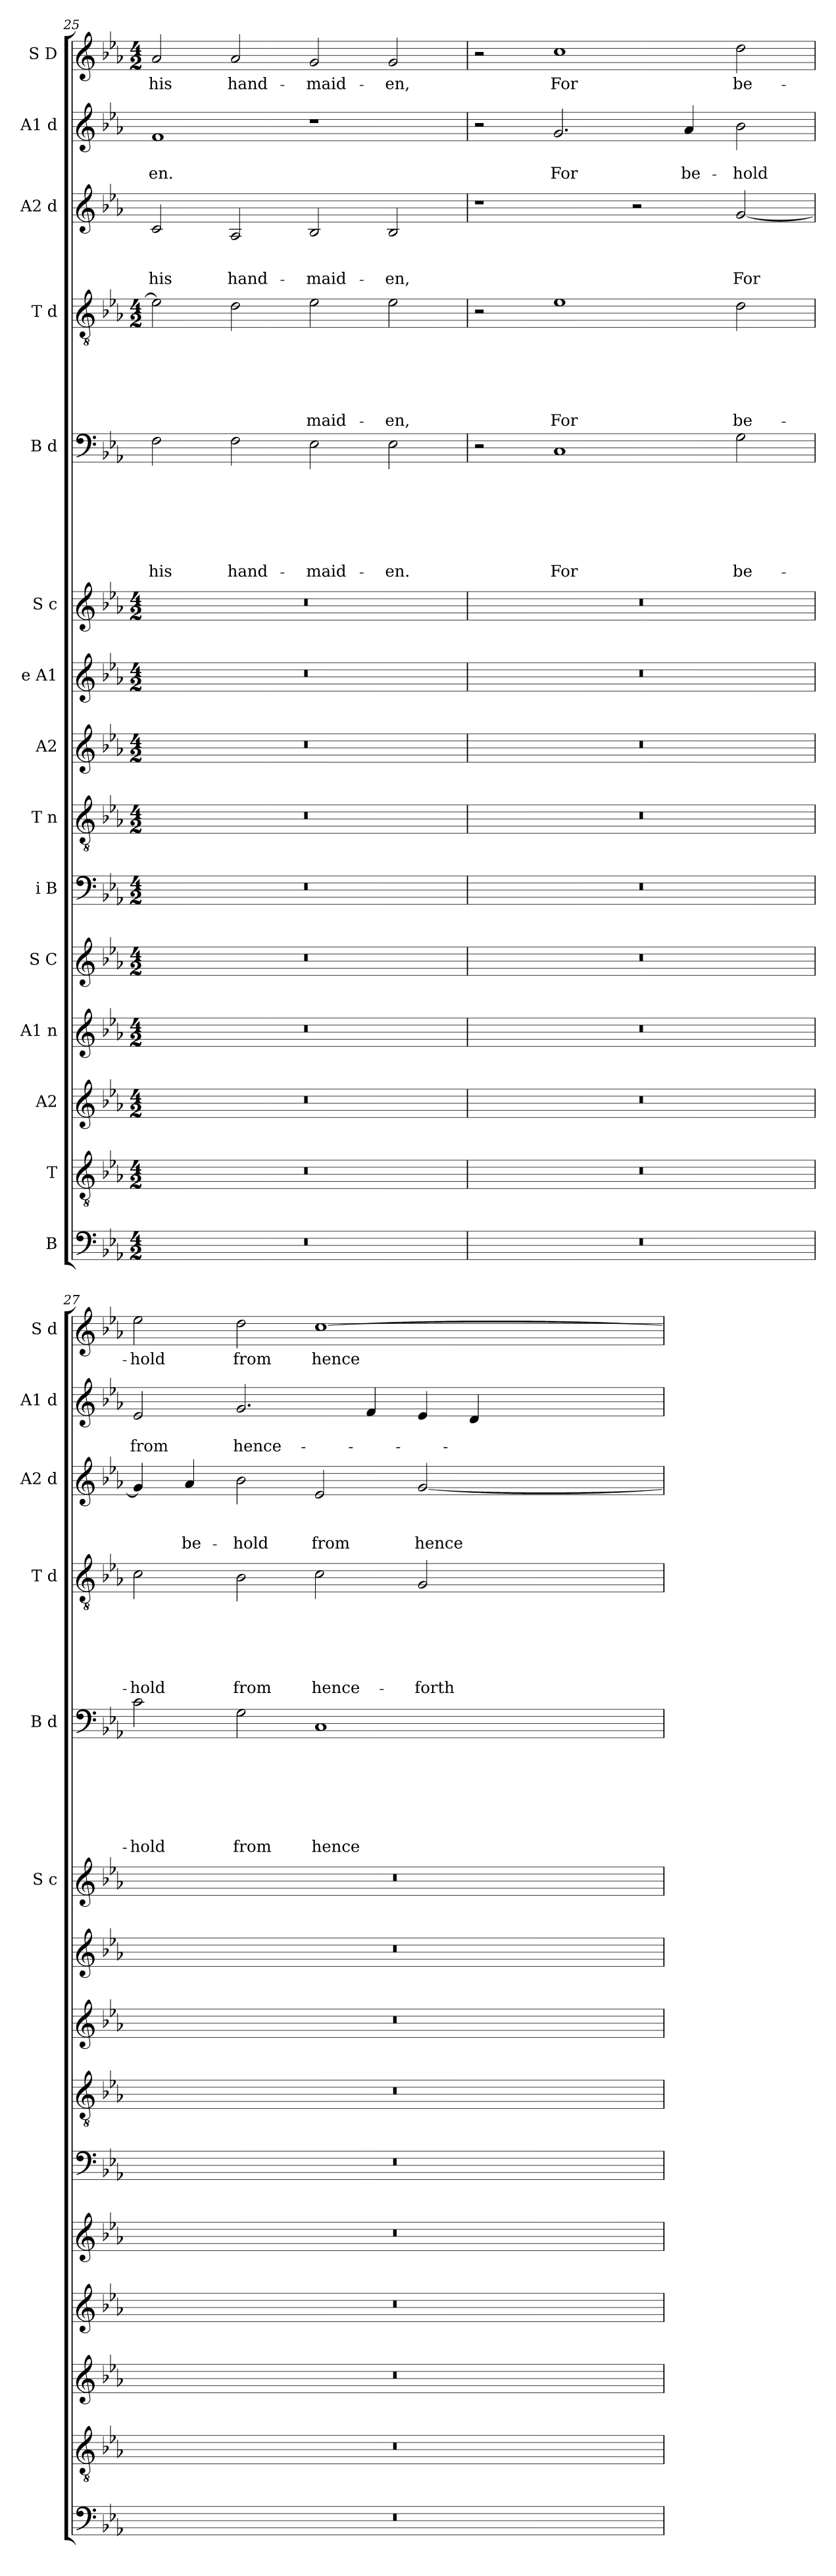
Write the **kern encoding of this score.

**kern	**kern	**kern	**kern	**kern	**kern	**kern	**kern	**kern	**kern	**kern	**text	**text	**text	**text	**text	**text	**text	**kern	**text	**text	**text	**text	**text	**text	**kern	**text	**text	**text	**kern	**text	**text	**kern	**text
*part15	*part14	*part13	*part12	*part11	*part10	*part9	*part8	*part7	*part6	*part5	*part5	*part5	*part5	*part5	*part5	*part5	*part5	*part4	*part4	*part4	*part4	*part4	*part4	*part4	*part3	*part3	*part3	*part3	*part2	*part2	*part2	*part1	*part1
*staff15	*staff14	*staff13	*staff12	*staff11	*staff10	*staff9	*staff8	*staff7	*staff6	*staff5	*staff5	*staff5	*staff5	*staff5	*staff5	*staff5	*staff5	*staff4	*staff4	*staff4	*staff4	*staff4	*staff4	*staff4	*staff3	*staff3	*staff3	*staff3	*staff2	*staff2	*staff2	*staff1	*staff1
*I"B	*I"T	*I"A2	*I"A1 n	*I"S C	*I"i B	*I"T n	*I"A2	*I"e A1	*I"S c	*I"B d	*	*	*	*	*	*	*	*I"T d	*	*	*	*	*	*	*I"A2 d	*	*	*	*I"A1 d	*	*	*I"S D	*
*	*	*	*	*	*	*	*	*	*I'S c	*I'B d	*	*	*	*	*	*	*	*I'T d	*	*	*	*	*	*	*I'A2 d	*	*	*	*I'A1 d	*	*	*I'S d	*
*clefF4	*clefGv2	*clefG2	*clefG2	*clefG2	*clefF4	*clefGv2	*clefG2	*clefG2	*clefG2	*clefF4	*	*	*	*	*	*	*	*clefGv2	*	*	*	*	*	*	*clefG2	*	*	*	*clefG2	*	*	*clefG2	*
*k[b-e-a-]	*k[b-e-a-]	*k[b-e-a-]	*k[b-e-a-]	*k[b-e-a-]	*k[b-e-a-]	*k[b-e-a-]	*k[b-e-a-]	*k[b-e-a-]	*k[b-e-a-]	*k[b-e-a-]	*	*	*	*	*	*	*	*k[b-e-a-]	*	*	*	*	*	*	*k[b-e-a-]	*	*	*	*k[b-e-a-]	*	*	*k[b-e-a-]	*
*E-:	*E-:	*E-:	*E-:	*E-:	*E-:	*E-:	*E-:	*E-:	*E-:	*E-:	*	*	*	*	*	*	*	*E-:	*	*	*	*	*	*	*E-:	*	*	*	*E-:	*	*	*E-:	*
*M4/2	*M4/2	*M4/2	*M4/2	*M4/2	*M4/2	*M4/2	*M4/2	*M4/2	*M4/2	*	*	*	*	*	*	*	*	*M4/2	*	*	*	*	*	*	*	*	*	*	*	*	*	*M4/2	*
=25	=25	=25	=25	=25	=25	=25	=25	=25	=25	=25	=25	=25	=25	=25	=25	=25	=25	=25	=25	=25	=25	=25	=25	=25	=25	=25	=25	=25	=25	=25	=25	=25	=25
!	!	!	!	!	!	!	!	!	!	!	!	!	!	!	!	!	!LO:LY:b	!	!	!	!	!	!	!	!	!	!	!LO:LY:b	!	!	!LO:LY:b	!	!LO:LY:b
0r	0r	0r	0r	0r	0r	0r	0r	0r	0r	2F\	.	.	.	.	.	.	his	2e-\]	.	.	.	.	.	.	2c/	.	.	his	1f	.	-en.	2a-/	his
!	!	!	!	!	!	!	!	!	!	!	!	!	!	!	!	!	!LO:LY:b	!	!	!	!	!	!	!	!	!	!	!LO:LY:b	!	!	!	!	!LO:LY:b
.	.	.	.	.	.	.	.	.	.	2F\	.	.	.	.	.	.	hand-	2d\	.	.	.	.	.	.	2A-/	.	.	hand-	.	.	.	2a-/	hand-
!	!	!	!	!	!	!	!	!	!	!	!	!	!	!	!	!	!LO:LY:b	!	!	!	!	!	!	!LO:LY:b	!	!	!	!LO:LY:b	!	!	!	!	!LO:LY:b
.	.	.	.	.	.	.	.	.	.	2E-\	.	.	.	.	.	.	-maid-	2e-\	.	.	.	.	.	-maid-	2B-/	.	.	-maid-	1r	.	.	2g/	-maid-
!	!	!	!	!	!	!	!	!	!	!	!	!	!	!	!	!	!LO:LY:b	!	!	!	!	!	!	!LO:LY:b	!	!	!	!LO:LY:b	!	!	!	!	!LO:LY:b
.	.	.	.	.	.	.	.	.	.	2E-\	.	.	.	.	.	.	-en.	2e-\	.	.	.	.	.	-en,	2B-/	.	.	-en,	.	.	.	2g/	-en,
=26	=26	=26	=26	=26	=26	=26	=26	=26	=26	=26	=26	=26	=26	=26	=26	=26	=26	=26	=26	=26	=26	=26	=26	=26	=26	=26	=26	=26	=26	=26	=26	=26	=26
0r	0r	0r	0r	0r	0r	0r	0r	0r	0r	2r	.	.	.	.	.	.	.	2r	.	.	.	.	.	.	1r	.	.	.	2r	.	.	2r	.
!	!	!	!	!	!	!	!	!	!	!	!	!	!	!	!	!	!LO:LY:b	!	!	!	!	!	!	!LO:LY:b	!	!	!	!	!	!	!LO:LY:b	!	!LO:LY:b
.	.	.	.	.	.	.	.	.	.	1C	.	.	.	.	.	.	For	1e-	.	.	.	.	.	For	.	.	.	.	2.g/	.	For	1cc	For
.	.	.	.	.	.	.	.	.	.	.	.	.	.	.	.	.	.	.	.	.	.	.	.	.	2r	.	.	.	.	.	.	.	.
!	!	!	!	!	!	!	!	!	!	!	!	!	!	!	!	!	!	!	!	!	!	!	!	!	!	!	!	!	!	!	!LO:LY:b:rj	!	!
.	.	.	.	.	.	.	.	.	.	.	.	.	.	.	.	.	.	.	.	.	.	.	.	.	.	.	.	.	4a-/	.	be-	.	.
!	!	!	!	!	!	!	!	!	!	!	!	!	!	!	!	!	!LO:LY:b	!	!	!	!	!	!	!LO:LY:b	!	!	!	!LO:LY:b	!	!	!LO:LY:b	!	!LO:LY:b
.	.	.	.	.	.	.	.	.	.	2G\	.	.	.	.	.	.	be-	2d\	.	.	.	.	.	be-	[<2g/	.	.	For	2b-\	.	-hold	2dd\	be-
=27	=27	=27	=27	=27	=27	=27	=27	=27	=27	=27	=27	=27	=27	=27	=27	=27	=27	=27	=27	=27	=27	=27	=27	=27	=27	=27	=27	=27	=27	=27	=27	=27	=27
!	!	!	!	!	!	!	!	!	!	!	!	!	!	!	!	!	!LO:LY:b	!	!	!	!	!	!	!LO:LY:b	!	!	!	!	!	!	!LO:LY:b	!	!LO:LY:b
0r	0r	0r	0r	0r	0r	0r	0r	0r	0r	2c\	.	.	.	.	.	.	-hold	2c\	.	.	.	.	.	-hold	4g/]	.	.	.	2e-/	.	from	2ee-\	-hold
!	!	!	!	!	!	!	!	!	!	!	!	!	!	!	!	!	!	!	!	!	!	!	!	!	!	!	!	!LO:LY:b	!	!	!	!	!
.	.	.	.	.	.	.	.	.	.	.	.	.	.	.	.	.	.	.	.	.	.	.	.	.	4a-/	.	.	be-	.	.	.	.	.
!	!	!	!	!	!	!	!	!	!	!	!	!	!	!	!	!	!LO:LY:b	!	!	!	!	!	!	!LO:LY:b	!	!	!	!LO:LY:b	!	!	!LO:LY:b	!	!LO:LY:b
.	.	.	.	.	.	.	.	.	.	2G\	.	.	.	.	.	.	from	2B-\	.	.	.	.	.	from	2b-\	.	.	-hold	2.g/	.	hence-	2dd\	from
!	!	!	!	!	!	!	!	!	!	!	!	!	!	!	!	!	!LO:LY:b	!	!	!	!	!	!	!LO:LY:b	!	!	!	!LO:LY:b	!	!	!	!	!LO:LY:b
.	.	.	.	.	.	.	.	.	.	1C	.	.	.	.	.	.	hence-	2c\	.	.	.	.	.	hence-	2e-/	.	.	from	.	.	.	[>1cc	hence-
.	.	.	.	.	.	.	.	.	.	.	.	.	.	.	.	.	.	.	.	.	.	.	.	.	.	.	.	.	4f/	.	.	.	.
!	!	!	!	!	!	!	!	!	!	!	!	!	!	!	!	!	!	!	!	!	!	!	!	!LO:LY:b	!	!	!	!LO:LY:b	!	!	!	!	!
.	.	.	.	.	.	.	.	.	.	.	.	.	.	.	.	.	.	2G/	.	.	.	.	.	-forth	[>2g/	.	.	hence-	4e-/	.	.	.	.
.	.	.	.	.	.	.	.	.	.	.	.	.	.	.	.	.	.	.	.	.	.	.	.	.	.	.	.	.	4d/	.	.	.	.
=	=	=	=	=	=	=	=	=	=	=	=	=	=	=	=	=	=	=	=	=	=	=	=	=	=	=	=	=	=	=	=	=	=
*-	*-	*-	*-	*-	*-	*-	*-	*-	*-	*-	*-	*-	*-	*-	*-	*-	*-	*-	*-	*-	*-	*-	*-	*-	*-	*-	*-	*-	*-	*-	*-	*-	*-
